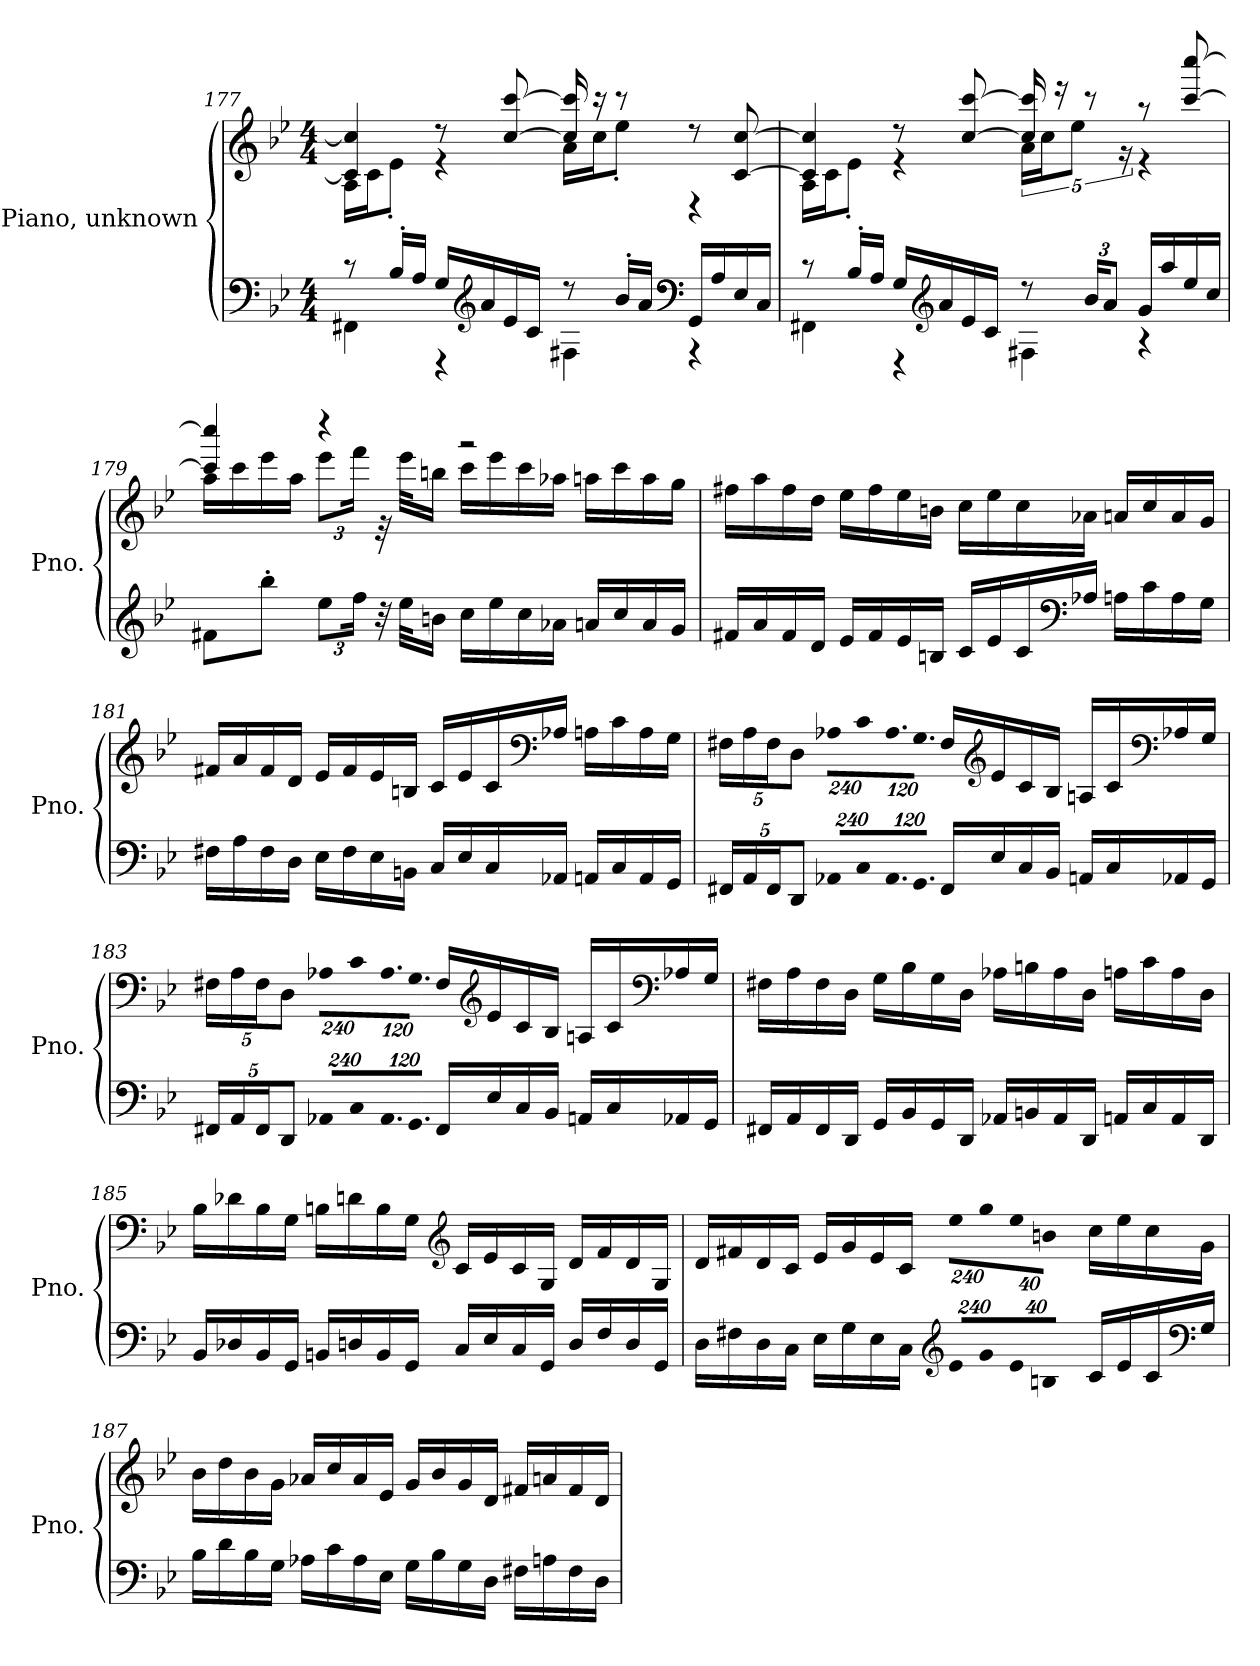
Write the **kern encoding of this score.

**kern	**kern
*part1	*part1
*staff2	*staff1
*I"Piano, unknown	*
*I'Pno.	*
*clefF4	*clefG2
*k[b-e-]	*k[b-e-]
*M4/4	*M4/4
=177	=177
*^	*^
8r	4FF#X\	4c/] 4cc/]	16A\LL
.	.	.	16c\J
16B-'/LL	.	.	8e-'\J
16A/JJ	.	.	.
16G/LL	4r	8r	4r
*clefG2	*	*	*
16a/	.	.	.
16e-/	.	[8cc/ [8ccc/	.
16c/JJ	.	.	.
8r	4F#X\	16cc/] 16ccc/]	16a\LL
.	.	16r	16cc\J
16b-'/LL	.	8r	8ee-'\J
16a/JJ	.	.	.
*clefF4	*	*	*
16GG/LL	4r	8r	4r
16A/	.	.	.
16E-/	.	[8c/ [8cc/	.
16C/JJ	.	.	.
!!LO:LB:g=z	!!
=178	=178	=178	=178
8r	4FF#X\	4c/] 4cc/]	16A\LL
.	.	.	16c\J
16B-'/LL	.	.	8e-'\J
16A/JJ	.	.	.
16G/LL	4r	8r	4r
*clefG2	*	*	*
16a/	.	.	.
16e-/	.	[8cc/ [8ccc/	.
16c/JJ	.	.	.
8r	4F#X\	16cc/] 16ccc/]	20a\LL
.	.	.	20cc\J
.	.	16r	.
.	.	.	10ee-\J
*Xbrackettup	*	*	*
24b-/KL	.	8r	.
12a/J	.	.	.
.	.	.	20r
16g/LL	4r	8r	4r
16aa/	.	.	.
16ee-/	.	[8ccc/ [8cccc/	.
16cc/JJ	.	.	.
*v	*v	*	*
=179	=179	=179
8f#X\L	4ccc/] 4cccc/]	16aa\LL
.	.	16ccc\
8bb-'\J	.	16eee-\
.	.	16aa\JJ
*	*	*Xbrackettup
12ee-\L	4r	12eee-\L
24ff\Jk	.	24fff\Jk
32r	.	32r
32ee-\KLL	.	32eee-\KLL
16bn\JJ	.	16bbn\JJ
16cc\LL	2r	16ccc\LL
16ee-\	.	16eee-\
16cc\	.	16ccc\
16a-X\JJ	.	16aa-X\JJ
16an/LL	.	16aan\LL
16cc/	.	16ccc\
16a/	.	16aa\
16g/JJ	.	16gg\JJ
*	*v	*v
!!LO:LB:g=z
=180	=180
16f#X/LL	16ff#X\LL
16a/	16aa\
16f#/	16ff#\
16d/JJ	16dd\JJ
16e-/LL	16ee-\LL
16f#/	16ff#\
16e-/	16ee-\
16Bn/JJ	16bn\JJ
16c/LL	16cc\LL
16e-/	16ee-\
16c/	16cc\
*clefF4	*
16A-X/JJ	16a-X\JJ
16An\LL	16an/LL
16c\	16cc/
16A\	16a/
16G\JJ	16g/JJ
=181	=181
16F#X\LL	16f#X/LL
16A\	16a/
16F#\	16f#/
16D\JJ	16d/JJ
16E-\LL	16e-/LL
16F#\	16f#/
16E-\	16e-/
16BBn\JJ	16Bn/JJ
16C/LL	16c/LL
16E-/	16e-/
16C/	16c/
*	*clefF4
16AA-X/JJ	16A-X/JJ
16AAn/LL	16An\LL
16C/	16c\
16AA/	16A\
16GG/JJ	16G\JJ
!!LO:LB:g=z
=182	=182
20FF#X/LL	20F#X\LL
20AA/	20A\
20FF#/J	20F#\J
10DD/J	10D\J
!LO:N:vis=16	!LO:N:vis=16
1920%137AA-X/LL	1920%137A-X\LL
!LO:N:vis=16	!LO:N:vis=16
1920%137C/	1920%137c\
!LO:N:vis=32.	!LO:N:vis=32.
1920%103AA-/L	1920%103A-\L
!LO:N:vis=32.	!LO:N:vis=32.
1920%103GG/JJJ	1920%103G\JJJ
16FF#/LL	16F#/LL
*	*clefG2
16E-/	16e-/
16C/	16c/
16BB-/JJ	16B-/JJ
16AAn/LL	16An/LL
16C/	16c/
*	*clefF4
16AA-X/	16A-X/
16GG/JJ	16G/JJ
!!LO:PB:g=z
=183	=183
20FF#X/LL	20F#X\LL
20AA/	20A\
20FF#/J	20F#\J
10DD/J	10D\J
!LO:N:vis=16	!LO:N:vis=16
1920%137AA-X/LL	1920%137A-X\LL
!LO:N:vis=16	!LO:N:vis=16
1920%137C/	1920%137c\
!LO:N:vis=32.	!LO:N:vis=32.
1920%103AA-/L	1920%103A-\L
!LO:N:vis=32.	!LO:N:vis=32.
1920%103GG/JJJ	1920%103G\JJJ
16FF#/LL	16F#/LL
*	*clefG2
16E-/	16e-/
16C/	16c/
16BB-/JJ	16B-/JJ
16AAn/LL	16An/LL
16C/	16c/
*	*clefF4
16AA-X/	16A-X/
16GG/JJ	16G/JJ
=184	=184
16FF#X/LL	16F#X\LL
16AA/	16A\
16FF#/	16F#\
16DD/JJ	16D\JJ
16GG/LL	16G\LL
16BB-/	16B-\
16GG/	16G\
16DD/JJ	16D\JJ
16AA-X/LL	16A-X\LL
16BBn/	16Bn\
16AA-/	16A-\
16DD/JJ	16D\JJ
16AAn/LL	16An\LL
16C/	16c\
16AA/	16A\
16DD/JJ	16D\JJ
!!LO:LB:g=z
=185	=185
16BB-/LL	16B-\LL
16D-X/	16d-X\
16BB-/	16B-\
16GG/JJ	16G\JJ
16BBn/LL	16Bn\LL
16Dn/	16dn\
16BB/	16B\
16GG/JJ	16G\JJ
*	*clefG2
16C/LL	16c/LL
16E-/	16e-/
16C/	16c/
16GG/JJ	16G/JJ
16D/LL	16d/LL
16F/	16f/
16D/	16d/
16GG/JJ	16G/JJ
=186	=186
16D\LL	16d/LL
16F#X\	16f#X/
16D\	16d/
16C\JJ	16c/JJ
16E-\LL	16e-/LL
16G\	16g/
16E-\	16e-/
16C\JJ	16c/JJ
*clefG2	*
!LO:N:vis=16	!LO:N:vis=16
1920%137e-/LL	1920%137ee-\LL
!LO:N:vis=16	!LO:N:vis=16
1920%137g/	1920%137gg\
!LO:N:vis=32	!LO:N:vis=32
640%23e-/K	640%23ee-\K
!LO:N:vis=16	!LO:N:vis=16
1920%137Bn/JJ	1920%137bn\JJ
16c/LL	16cc\LL
16e-/	16ee-\
16c/	16cc\
*clefF4	*
16G/JJ	16g\JJ
!!LO:LB:g=z
=187	=187
16B-\LL	16b-\LL
16d\	16dd\
16B-\	16b-\
16G\JJ	16g\JJ
16A-X\LL	16a-X/LL
16c\	16cc/
16A-\	16a-/
16E-\JJ	16e-/JJ
16G\LL	16g/LL
16B-\	16b-/
16G\	16g/
16D\JJ	16d/JJ
16F#X\LL	16f#X/LL
16An\	16an/
16F#\	16f#/
16D\JJ	16d/JJ
=	=
*-	*-
